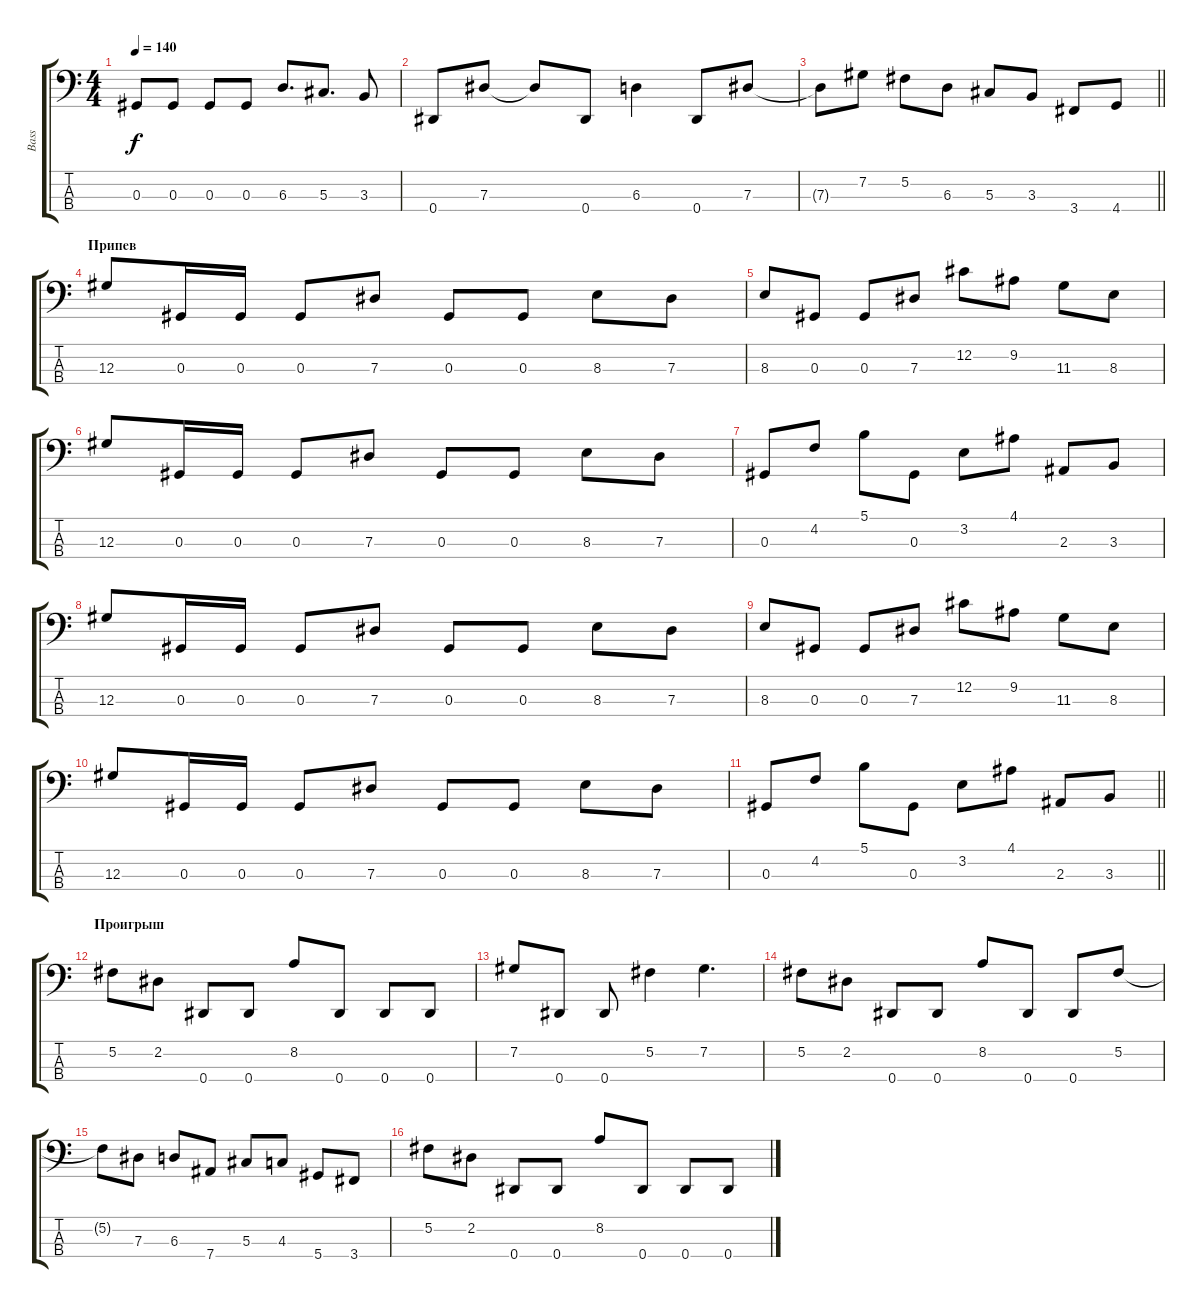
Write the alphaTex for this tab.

\track ("Bass" "Bass") {instrument electricbassfinger}
\staff {score tabs}
\tuning (Gb2 Db2 Ab1 Eb1) {hide}
\ts (4 4)
\tempo 140
\clef f4
\ks c
0.3.8{dy f} 0.3.8 0.3.8 0.3.8 6.3.8{d} 5.3.8{d} 3.3.8 |
0.4.8 7.3.8 7.3{t}.8 0.4.8 6.3.4 0.4.8 7.3.8 |
\barLineRight lightlight
7.3{t}.8 7.2.8 5.2.8 6.3.8 5.3.8 3.3.8 3.4.8 4.4.8 |
\section ("" "Припев")
12.3.8 0.3.16 0.3.16 0.3.8 7.3.8 0.3.8 0.3.8 8.3.8 7.3.8 |
8.3.8 0.3.8 0.3.8 7.3.8 12.2.8 9.2.8 11.3.8 8.3.8 |
12.3.8 0.3.16 0.3.16 0.3.8 7.3.8 0.3.8 0.3.8 8.3.8 7.3.8 |
0.3.8 4.2.8 5.1.8 0.3.8 3.2.8 4.1.8 2.3.8 3.3.8 |
12.3.8 0.3.16 0.3.16 0.3.8 7.3.8 0.3.8 0.3.8 8.3.8 7.3.8 |
8.3.8 0.3.8 0.3.8 7.3.8 12.2.8 9.2.8 11.3.8 8.3.8 |
12.3.8 0.3.16 0.3.16 0.3.8 7.3.8 0.3.8 0.3.8 8.3.8 7.3.8 |
\barLineRight lightlight
0.3.8 4.2.8 5.1.8 0.3.8 3.2.8 4.1.8 2.3.8 3.3.8 |
\section ("" "Проигрыш")
5.2.8 2.2.8 0.4.8 0.4.8 8.2.8 0.4.8 0.4.8 0.4.8 |
7.2.8 0.4.8 0.4.8 5.2.4 7.2.4{d} |
5.2.8 2.2.8 0.4.8 0.4.8 8.2.8 0.4.8 0.4.8 5.2.8 |
5.2{t}.8 7.3.8 6.3.8 7.4.8 5.3.8 4.3.8 5.4.8 3.4.8 |
5.2.8 2.2.8 0.4.8 0.4.8 8.2.8 0.4.8 0.4.8 0.4.8
